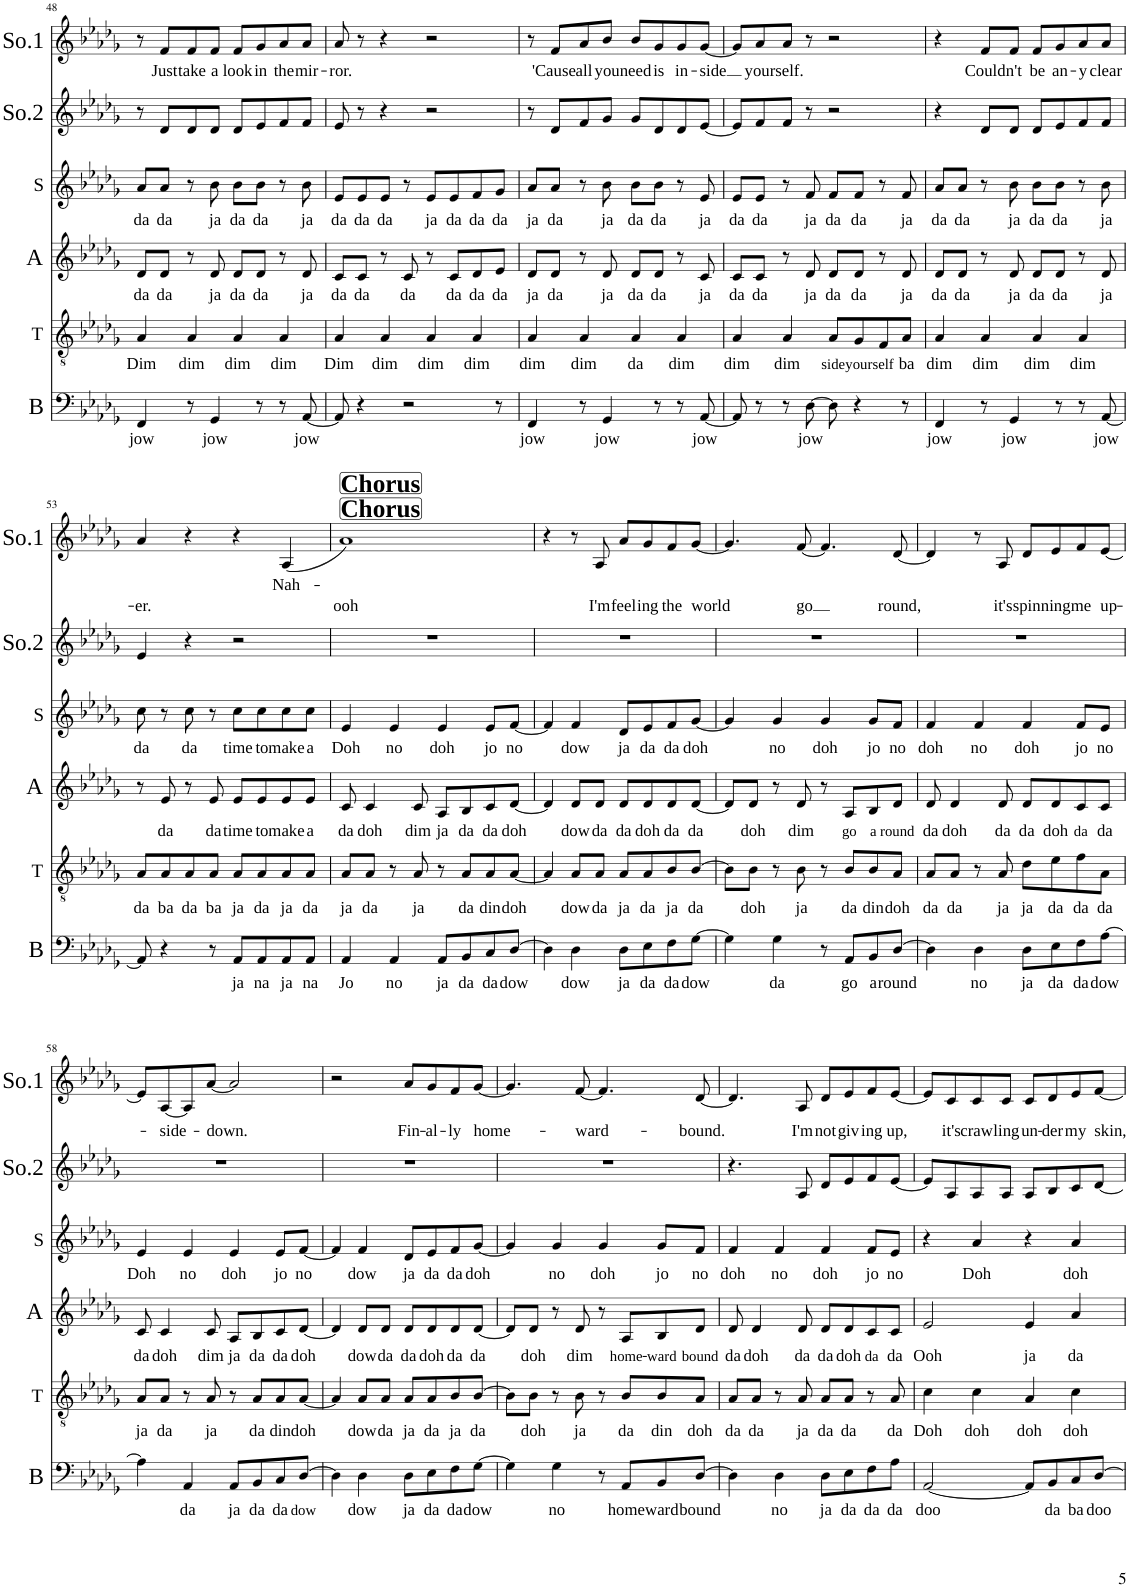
**kern	**text	**kern	**text	**kern	**text	**kern	**text	**kern	**kern	**text
*part6	*part6	*part5	*part5	*part4	*part4	*part3	*part3	*part2	*part1	*part1
*staff6	*staff6	*staff5	*staff5	*staff4	*staff4	*staff3	*staff3	*staff2	*staff1	*staff1
*I"Bass	*	*I"Tenor	*	*I"Alto	*	*I"Soprano	*	*I"Solo 2	*I"Solo 1	*
*I'B	*	*I'T	*	*I'A	*	*I'S	*	*I'So.2	*I'So.1	*
!!LO:PB:g=z
*clefF4	*	*clefGv2	*	*clefG2	*	*clefG2	*	*clefG2	*clefG2	*
*k[b-e-a-d-g-]	*	*k[b-e-a-d-g-]	*	*k[b-e-a-d-g-]	*	*k[b-e-a-d-g-]	*	*k[b-e-a-d-g-]	*k[b-e-a-d-g-]	*
*M4/4	*	*M4/4	*	*M4/4	*	*M4/4	*	*M4/4	*M4/4	*
=48	=48	=48	=48	=48	=48	=48	=48	=48	=48	=48
!	!LO:LY:b	!	!LO:LY:b	!	!LO:LY:b	!	!LO:LY:b	!	!	!
4FF/	jow	4A-/	Dim	8d-/L	da	8a-/L	da	8r	8r	.
!	!	!	!	!	!LO:LY:b	!	!LO:LY:b	!	!	!LO:LY:b
.	.	.	.	8d-/J	da	8a-/J	da	8d-/L	8f/L	Just
!	!	!	!LO:LY:b	!	!	!	!	!	!	!LO:LY:b
8r	.	4A-/	dim	8r	.	8r	.	8d-/	8f/	take
!	!LO:LY:b	!	!	!	!LO:LY:b	!	!LO:LY:b	!	!	!LO:LY:b
4GG-/	jow	.	.	8d-/	ja	8b-\	ja	8d-/J	8f/J	a
!	!	!	!LO:LY:b	!	!LO:LY:b	!	!LO:LY:b	!	!	!LO:LY:b
.	.	4A-/	dim	8d-/L	da	8b-\L	da	8d-/L	8f/L	look
!	!	!	!	!	!LO:LY:b	!	!LO:LY:b	!	!	!LO:LY:b
8r	.	.	.	8d-/J	da	8b-\J	da	8e-/	8g-/	in
!	!	!	!LO:LY:b	!	!	!	!	!	!	!LO:LY:b
8r	.	4A-/	dim	8r	.	8r	.	8f/	8a-/	the
!	!LO:LY:b	!	!	!	!LO:LY:b	!	!LO:LY:b	!	!	!LO:LY:b
[8AA-/	jow	.	.	8d-/	ja	8b-\	ja	8f/J	8a-/J	mir-
=49	=49	=49	=49	=49	=49	=49	=49	=49	=49	=49
!	!	!	!LO:LY:b	!	!LO:LY:b	!	!LO:LY:b	!	!	!LO:LY:b
8AA-/]	.	4A-/	Dim	8c/L	da	8e-/L	da	8e-/	8a-/	-ror.
!	!	!	!	!	!LO:LY:b	!	!LO:LY:b	!	!	!
4r	.	.	.	8c/J	da	8e-/	da	8r	8r	.
!	!	!	!LO:LY:b	!	!	!	!LO:LY:b	!	!	!
.	.	4A-/	dim	8r	.	8e-/J	da	4r	4r	.
!	!	!	!	!	!LO:LY:b	!	!	!	!	!
2r	.	.	.	8c/	da	8r	.	.	.	.
!	!	!	!LO:LY:b	!	!	!	!LO:LY:b	!	!	!
.	.	4A-/	dim	8r	.	8e-/L	ja	2r	2r	.
!	!	!	!	!	!LO:LY:b	!	!LO:LY:b	!	!	!
.	.	.	.	8c/L	da	8e-/	da	.	.	.
!	!	!	!LO:LY:b	!	!LO:LY:b	!	!LO:LY:b	!	!	!
.	.	4A-/	dim	8d-/	da	8f/	da	.	.	.
!	!	!	!	!	!LO:LY:b	!	!LO:LY:b	!	!	!
8r	.	.	.	8e-/J	da	8g-/J	da	.	.	.
=50	=50	=50	=50	=50	=50	=50	=50	=50	=50	=50
!	!LO:LY:b	!	!LO:LY:b	!	!LO:LY:b	!	!LO:LY:b	!	!	!
4FF/	jow	4A-/	dim	8d-/L	ja	8a-/L	ja	8r	8r	.
!	!	!	!	!	!LO:LY:b	!	!LO:LY:b	!	!	!LO:LY:b
.	.	.	.	8d-/J	da	8a-/J	da	8d-/L	8f/L	'Cause
!	!	!	!LO:LY:b	!	!	!	!	!	!	!LO:LY:b
8r	.	4A-/	dim	8r	.	8r	.	8f/	8a-/	all
!	!LO:LY:b	!	!	!	!LO:LY:b	!	!LO:LY:b	!	!	!LO:LY:b
4GG-/	jow	.	.	8d-/	ja	8b-\	ja	8g-/J	8b-/J	you
!	!	!	!LO:LY:b	!	!LO:LY:b	!	!LO:LY:b	!	!	!LO:LY:b
.	.	4A-/	da	8d-/L	da	8b-\L	da	8g-/L	8b-/L	need
!	!	!	!	!	!LO:LY:b	!	!LO:LY:b	!	!	!LO:LY:b
8r	.	.	.	8d-/J	da	8b-\J	da	8d-/	8g-/	is
!	!	!	!LO:LY:b	!	!	!	!	!	!	!LO:LY:b
8r	.	4A-/	dim	8r	.	8r	.	8d-/	8g-/	in-
!	!LO:LY:b	!	!	!	!LO:LY:b	!	!LO:LY:b	!	!	!LO:LY:b
[8AA-/	jow	.	.	8c/	ja	8e-/	ja	[8e-/J	[8g-/J	-side
=51	=51	=51	=51	=51	=51	=51	=51	=51	=51	=51
!	!	!	!LO:LY:b	!	!LO:LY:b	!	!LO:LY:b	!	!	!
8AA-/]	.	4A-/	dim	8c/L	da	8e-/L	da	8e-/L]	8g-/L]	.
!	!	!	!	!	!LO:LY:b	!	!LO:LY:b	!	!	!LO:LY:b
8r	.	.	.	8c/J	da	8e-/J	da	8f/	8a-/	your
!	!	!	!LO:LY:b	!	!	!	!	!	!	!LO:LY:b
8r	.	4A-/	dim	8r	.	8r	.	8f/J	8a-/J	self.
!	!LO:LY:b	!	!	!	!LO:LY:b	!	!LO:LY:b	!	!	!
[8D-\	jow	.	.	8d-/	ja	8f/	ja	8r	8r	.
!	!	!	!LO:LY:b	!	!LO:LY:b	!	!LO:LY:b	!	!	!
8D-\]	.	8A-/L	side	8d-/L	da	8f/L	da	2r	2r	.
!	!	!	!LO:LY:b	!	!LO:LY:b	!	!LO:LY:b	!	!	!
4r	.	8G-/	your-	8d-/J	da	8f/J	da	.	.	.
!	!	!	!LO:LY:b	!	!	!	!	!	!	!
.	.	8F/	-self	8r	.	8r	.	.	.	.
!	!	!	!LO:LY:b	!	!LO:LY:b	!	!LO:LY:b	!	!	!
8r	.	8A-/J	ba	8d-/	ja	8f/	ja	.	.	.
=52	=52	=52	=52	=52	=52	=52	=52	=52	=52	=52
!	!LO:LY:b	!	!LO:LY:b	!	!LO:LY:b	!	!LO:LY:b	!	!	!
4FF/	jow	4A-/	dim	8d-/L	da	8a-/L	da	4r	4r	.
!	!	!	!	!	!LO:LY:b	!	!LO:LY:b	!	!	!
.	.	.	.	8d-/J	da	8a-/J	da	.	.	.
!	!	!	!LO:LY:b	!	!	!	!	!	!	!LO:LY:b
8r	.	4A-/	dim	8r	.	8r	.	8d-/L	8f/L	Could-
!	!LO:LY:b	!	!	!	!LO:LY:b	!	!LO:LY:b	!	!	!LO:LY:b
4GG-/	jow	.	.	8d-/	ja	8b-\	ja	8d-/J	8f/J	-n't
!	!	!	!LO:LY:b	!	!LO:LY:b	!	!LO:LY:b	!	!	!LO:LY:b
.	.	4A-/	dim	8d-/L	da	8b-\L	da	8d-/L	8f/L	be
!	!	!	!	!	!LO:LY:b	!	!LO:LY:b	!	!	!LO:LY:b
8r	.	.	.	8d-/J	da	8b-\J	da	8e-/	8g-/	an-
!	!	!	!LO:LY:b	!	!	!	!	!	!	!LO:LY:b
8r	.	4A-/	dim	8r	.	8r	.	8f/	8a-/	-y
!	!LO:LY:b	!	!	!	!LO:LY:b	!	!LO:LY:b	!	!	!LO:LY:b
[8AA-/	jow	.	.	8d-/	ja	8b-\	ja	8f/J	8a-/J	clear-
!!LO:LB:g=z
=53	=53	=53	=53	=53	=53	=53	=53	=53	=53	=53
!	!	!	!LO:LY:b	!	!	!	!LO:LY:b	!	!	!LO:LY:b
8AA-/]	.	8A-/L	da	8r	.	8cc\	da	4e-/	4a-/	-er.
!	!	!	!LO:LY:b	!	!LO:LY:b	!	!	!	!	!
4r	.	8A-/	ba	8e-/	da	8r	.	.	.	.
!	!	!	!LO:LY:b	!	!	!	!LO:LY:b	!	!	!
.	.	8A-/	da	8r	.	8cc\	da	4r	4r	.
!	!	!	!LO:LY:b	!	!LO:LY:b	!	!	!	!	!
8r	.	8A-/J	ba	8e-/	da	8r	.	.	.	.
!	!LO:LY:b	!	!LO:LY:b	!	!LO:LY:b	!	!LO:LY:b	!	!	!
8AA-/L	ja	8A-/L	ja	8e-/L	time	8cc\L	time	2r	4r	.
!	!LO:LY:b	!	!LO:LY:b	!	!LO:LY:b	!	!LO:LY:b	!	!	!
8AA-/	na	8A-/	da	8e-/	to	8cc\	to	.	.	.
!	!LO:LY:b	!	!LO:LY:b	!	!LO:LY:b	!	!LO:LY:b	!	!	!LO:LY:b
8AA-/	ja	8A-/	ja	8e-/	make	8cc\	make	.	(4A-/	Nah-
!	!LO:LY:b	!	!LO:LY:b	!	!LO:LY:b	!	!LO:LY:b	!	!	!
8AA-/J	na	8A-/J	da	8e-/J	a	8cc\J	a	.	.	.
=54	=54	=54	=54	=54	=54	=54	=54	=54	=54	=54
!	!	!	!	!	!	!	!	!	!LO:TX:a:B:t=Chorus	!
!	!	!	!	!	!	!	!	!	!LO:TX:a:B:t=Chorus	!
!	!LO:LY:b	!	!LO:LY:b	!	!LO:LY:b	!	!LO:LY:b	!	!	!LO:LY:b
4AA-/	Jo	8A-/L	ja	8c/	da	4e-/	Doh	1r	1a-)	-ooh
!	!	!	!LO:LY:b	!	!LO:LY:b	!	!	!	!	!
.	.	8A-/J	da	4c/	doh	.	.	.	.	.
!	!LO:LY:b	!	!	!	!	!	!LO:LY:b	!	!	!
4AA-/	no	8r	.	.	.	4e-/	no	.	.	.
!	!	!	!LO:LY:b	!	!LO:LY:b	!	!	!	!	!
.	.	8A-/	ja	8c/	dim	.	.	.	.	.
!	!LO:LY:b	!	!	!	!LO:LY:b	!	!LO:LY:b	!	!	!
8AA-/L	ja	8r	.	8A-/L	ja	4e-/	doh	.	.	.
!	!LO:LY:b	!	!LO:LY:b	!	!LO:LY:b	!	!	!	!	!
8BB-/	da	8A-/L	da	8B-/	da	.	.	.	.	.
!	!LO:LY:b	!	!LO:LY:b	!	!LO:LY:b	!	!LO:LY:b	!	!	!
8C/	da	8A-/	din	8c/	da	8e-/L	jo	.	.	.
!	!LO:LY:b	!	!LO:LY:b	!	!LO:LY:b	!	!LO:LY:b	!	!	!
[8D-/J	dow	[8A-/J	doh	[8d-/J	doh	[8f/J	no	.	.	.
=55	=55	=55	=55	=55	=55	=55	=55	=55	=55	=55
4D-\]	.	4A-/]	.	4d-/]	.	4f/]	.	1r	4r	.
!	!LO:LY:b	!	!LO:LY:b	!	!LO:LY:b	!	!LO:LY:b	!	!	!
4D-\	dow	8A-/L	dow	8d-/L	dow	4f/	dow	.	8r	.
!	!	!	!LO:LY:b	!	!LO:LY:b	!	!	!	!	!LO:LY:b
.	.	8A-/J	da	8d-/J	da	.	.	.	8A-/	I'm
!	!LO:LY:b	!	!LO:LY:b	!	!LO:LY:b	!	!LO:LY:b	!	!	!LO:LY:b
8D-\L	ja	8A-/L	ja	8d-/L	da	8d-/L	ja	.	8a-/L	feel-
!	!LO:LY:b	!	!LO:LY:b	!	!LO:LY:b	!	!LO:LY:b	!	!	!LO:LY:b
8E-\	da	8A-/	da	8d-/	doh	8e-/	da	.	8g-/	-ing
!	!LO:LY:b	!	!LO:LY:b	!	!LO:LY:b	!	!LO:LY:b	!	!	!LO:LY:b
8F\	da	8B-/	ja	8d-/	da	8f/	da	.	8f/	the
!	!LO:LY:b	!	!LO:LY:b	!	!LO:LY:b	!	!LO:LY:b	!	!	!LO:LY:b
[8G-\J	dow	[8B-/J	da	[8d-/J	da	[8g-/J	doh	.	[8g-/J	world
=56	=56	=56	=56	=56	=56	=56	=56	=56	=56	=56
4G-\]	.	8B-\L]	.	8d-/L]	.	4g-/]	.	1r	4.g-/]	.
!	!	!	!LO:LY:b	!	!LO:LY:b	!	!	!	!	!
.	.	8B-\J	doh	8d-/J	doh	.	.	.	.	.
!	!LO:LY:b	!	!	!	!	!	!LO:LY:b	!	!	!
4G-\	da	8r	.	8r	.	4g-/	no	.	.	.
!	!	!	!LO:LY:b	!	!LO:LY:b	!	!	!	!	!LO:LY:b
.	.	8B-\	ja	8d-/	dim	.	.	.	[8f/	go
!	!	!	!	!	!	!	!LO:LY:b	!	!	!
8r	.	8r	.	8r	.	4g-/	doh	.	4.f/]	.
!	!LO:LY:b	!	!LO:LY:b	!	!LO:LY:b	!	!	!	!	!
8AA-/L	go	8B-/L	da	8A-/L	go	.	.	.	.	.
!	!LO:LY:b	!	!LO:LY:b	!	!LO:LY:b	!	!LO:LY:b	!	!	!
8BB-/	a	8B-/	din	8B-/	a	8g-/L	jo	.	.	.
!	!LO:LY:b	!	!LO:LY:b	!	!LO:LY:b	!	!LO:LY:b	!	!	!LO:LY:b
[8D-/J	round	8A-/J	doh	8d-/J	round	8f/J	no	.	[8d-/	round,
=57	=57	=57	=57	=57	=57	=57	=57	=57	=57	=57
!	!	!	!LO:LY:b	!	!LO:LY:b	!	!LO:LY:b	!	!	!
4D-\]	.	8A-/L	da	8d-/	da	4f/	doh	1r	4d-/]	.
!	!	!	!LO:LY:b	!	!LO:LY:b	!	!	!	!	!
.	.	8A-/J	da	4d-/	doh	.	.	.	.	.
!	!LO:LY:b	!	!	!	!	!	!LO:LY:b	!	!	!
4D-\	no	8r	.	.	.	4f/	no	.	8r	.
!	!	!	!LO:LY:b	!	!LO:LY:b	!	!	!	!	!LO:LY:b
.	.	8A-/	ja	8d-/	da	.	.	.	8A-/	it's
!	!LO:LY:b	!	!LO:LY:b	!	!LO:LY:b	!	!LO:LY:b	!	!	!LO:LY:b
8D-\L	ja	8d-\L	ja	8d-/L	da	4f/	doh	.	8d-/L	spin-
!	!LO:LY:b	!	!LO:LY:b	!	!LO:LY:b	!	!	!	!	!LO:LY:b
8E-\	da	8e-\	da	8d-/	doh	.	.	.	8e-/	-ning
!	!LO:LY:b	!	!LO:LY:b	!	!LO:LY:b	!	!LO:LY:b	!	!	!LO:LY:b
8F\	da	8f\	da	8c/	da	8f/L	jo	.	8f/	me
!	!LO:LY:b	!	!LO:LY:b	!	!LO:LY:b	!	!LO:LY:b	!	!	!LO:LY:b
[8A-\J	dow	8A-\J	da	8c/J	da	8e-/J	no	.	[8e-/J	up-
!!LO:LB:g=z
=58	=58	=58	=58	=58	=58	=58	=58	=58	=58	=58
!	!	!	!LO:LY:b	!	!LO:LY:b	!	!LO:LY:b	!	!	!
4A-\]	.	8A-/L	ja	8c/	da	4e-/	Doh	1r	8e-/L]	.
!	!	!	!LO:LY:b	!	!LO:LY:b	!	!	!	!	!LO:LY:b
.	.	8A-/J	da	4c/	doh	.	.	.	[8A-/	-side-
!	!LO:LY:b	!	!	!	!	!	!LO:LY:b	!	!	!
4AA-/	da	8r	.	.	.	4e-/	no	.	8A-/]	.
!	!	!	!LO:LY:b	!	!LO:LY:b	!	!	!	!	!LO:LY:b
.	.	8A-/	ja	8c/	dim	.	.	.	[8a-/J	-down.
!	!LO:LY:b	!	!	!	!LO:LY:b	!	!LO:LY:b	!	!	!
8AA-/L	ja	8r	.	8A-/L	ja	4e-/	doh	.	2a-/]	.
!	!LO:LY:b	!	!LO:LY:b	!	!LO:LY:b	!	!	!	!	!
8BB-/	da	8A-/L	da	8B-/	da	.	.	.	.	.
!	!LO:LY:b	!	!LO:LY:b	!	!LO:LY:b	!	!LO:LY:b	!	!	!
8C/	da	8A-/	din	8c/	da	8e-/L	jo	.	.	.
!	!LO:LY:b	!	!LO:LY:b	!	!LO:LY:b	!	!LO:LY:b	!	!	!
[8D-/J	dow	[8A-/J	doh	[8d-/J	doh	[8f/J	no	.	.	.
=59	=59	=59	=59	=59	=59	=59	=59	=59	=59	=59
4D-\]	.	4A-/]	.	4d-/]	.	4f/]	.	1r	2r	.
!	!LO:LY:b	!	!LO:LY:b	!	!LO:LY:b	!	!LO:LY:b	!	!	!
4D-\	dow	8A-/L	dow	8d-/L	dow	4f/	dow	.	.	.
!	!	!	!LO:LY:b	!	!LO:LY:b	!	!	!	!	!
.	.	8A-/J	da	8d-/J	da	.	.	.	.	.
!	!LO:LY:b	!	!LO:LY:b	!	!LO:LY:b	!	!LO:LY:b	!	!	!LO:LY:b
8D-\L	ja	8A-/L	ja	8d-/L	da	8d-/L	ja	.	8a-/L	Fin-
!	!LO:LY:b	!	!LO:LY:b	!	!LO:LY:b	!	!LO:LY:b	!	!	!LO:LY:b
8E-\	da	8A-/	da	8d-/	doh	8e-/	da	.	8g-/	-al-
!	!LO:LY:b	!	!LO:LY:b	!	!LO:LY:b	!	!LO:LY:b	!	!	!LO:LY:b
8F\	da	8B-/	ja	8d-/	da	8f/	da	.	8f/	-ly
!	!LO:LY:b	!	!LO:LY:b	!	!LO:LY:b	!	!LO:LY:b	!	!	!LO:LY:b
[8G-\J	dow	[8B-/J	da	[8d-/J	da	[8g-/J	doh	.	[8g-/J	home-
=60	=60	=60	=60	=60	=60	=60	=60	=60	=60	=60
4G-\]	.	8B-\L]	.	8d-/L]	.	4g-/]	.	1r	4.g-/]	.
!	!	!	!LO:LY:b	!	!LO:LY:b	!	!	!	!	!
.	.	8B-\J	doh	8d-/J	doh	.	.	.	.	.
!	!LO:LY:b	!	!	!	!	!	!LO:LY:b	!	!	!
4G-\	no	8r	.	8r	.	4g-/	no	.	.	.
!	!	!	!LO:LY:b	!	!LO:LY:b	!	!	!	!	!LO:LY:b
.	.	8B-\	ja	8d-/	dim	.	.	.	[8f/	-ward-
!	!	!	!	!	!	!	!LO:LY:b	!	!	!
8r	.	8r	.	8r	.	4g-/	doh	.	4.f/]	.
!	!LO:LY:b	!	!LO:LY:b	!	!LO:LY:b	!	!	!	!	!
8AA-/L	home-	8B-/L	da	8A-/L	home-	.	.	.	.	.
!	!LO:LY:b	!	!LO:LY:b	!	!LO:LY:b	!	!LO:LY:b	!	!	!
8BB-/	-ward	8B-/	din	8B-/	-ward	8g-/L	jo	.	.	.
!	!LO:LY:b	!	!LO:LY:b	!	!LO:LY:b	!	!LO:LY:b	!	!	!LO:LY:b
[8D-/J	bound	8A-/J	doh	8d-/J	bound	8f/J	no	.	[8d-/	-bound.
=61	=61	=61	=61	=61	=61	=61	=61	=61	=61	=61
!	!	!	!LO:LY:b	!	!LO:LY:b	!	!LO:LY:b	!	!	!
4D-\]	.	8A-/L	da	8d-/	da	4f/	doh	4.r	4.d-/]	.
!	!	!	!LO:LY:b	!	!LO:LY:b	!	!	!	!	!
.	.	8A-/J	da	4d-/	doh	.	.	.	.	.
!	!LO:LY:b	!	!	!	!	!	!LO:LY:b	!	!	!
4D-\	no	8r	.	.	.	4f/	no	.	.	.
!	!	!	!LO:LY:b	!	!LO:LY:b	!	!	!	!	!LO:LY:b
.	.	8A-/	ja	8d-/	da	.	.	8A-/	8A-/	I'm
!	!LO:LY:b	!	!LO:LY:b	!	!LO:LY:b	!	!LO:LY:b	!	!	!LO:LY:b
8D-\L	ja	8A-/L	da	8d-/L	da	4f/	doh	8d-/L	8d-/L	not
!	!LO:LY:b	!	!LO:LY:b	!	!LO:LY:b	!	!	!	!	!LO:LY:b
8E-\	da	8A-/J	da	8d-/	doh	.	.	8e-/	8e-/	giv-
!	!LO:LY:b	!	!	!	!LO:LY:b	!	!LO:LY:b	!	!	!LO:LY:b
8F\	da	8r	.	8c/	da	8f/L	jo	8f/	8f/	-ing
!	!LO:LY:b	!	!LO:LY:b	!	!LO:LY:b	!	!LO:LY:b	!	!	!LO:LY:b
8A-\J	da	8A-/	da	8c/J	da	8e-/J	no	[8e-/J	[8e-/J	up,
=62	=62	=62	=62	=62	=62	=62	=62	=62	=62	=62
!	!LO:LY:b	!	!LO:LY:b	!	!LO:LY:b	!	!	!	!	!
[2AA-/	doo	4c\	Doh	2e-/	Ooh	4r	.	8e-/L]	8e-/L]	.
!	!	!	!	!	!	!	!	!	!	!LO:LY:b
.	.	.	.	.	.	.	.	8A-/	8c/	it's
!	!	!	!LO:LY:b	!	!	!	!LO:LY:b	!	!	!LO:LY:b
.	.	4c\	doh	.	.	4a-/	Doh	8A-/	8c/	craw-
!	!	!	!	!	!	!	!	!	!	!LO:LY:b
.	.	.	.	.	.	.	.	8A-/J	8c/J	-ling
!	!	!	!LO:LY:b	!	!LO:LY:b	!	!	!	!	!LO:LY:b
8AA-/L]	.	4A-/	doh	4e-/	ja	4r	.	8A-/L	8c/L	un-
!	!LO:LY:b	!	!	!	!	!	!	!	!	!LO:LY:b
8BB-/	da	.	.	.	.	.	.	8B-/	8d-/	-der
!	!LO:LY:b	!	!LO:LY:b	!	!LO:LY:b	!	!LO:LY:b	!	!	!LO:LY:b
8C/	ba	4c\	doh	4a-/	da	4a-/	doh	8c/	8e-/	my
!	!LO:LY:b	!	!	!	!	!	!	!	!	!LO:LY:b
[8D-/J	doo	.	.	.	.	.	.	[8d-/J	[8f/J	skin,
=	=	=	=	=	=	=	=	=	=	=
*-	*-	*-	*-	*-	*-	*-	*-	*-	*-	*-
